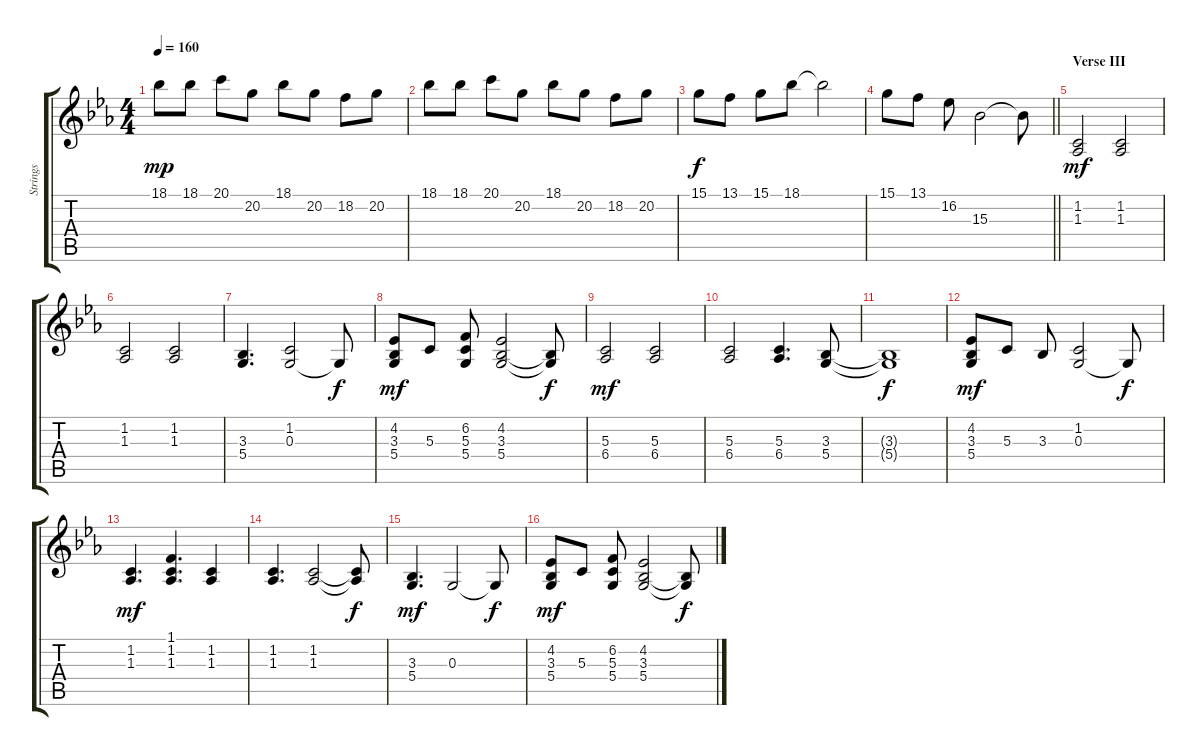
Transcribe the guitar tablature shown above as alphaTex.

\track ("Strings" "Strings") {instrument synthstrings1}
\staff {score tabs}
\tuning (E4 B3 G3 D3 A2 E2) {hide}
\ts (4 4)
\tempo 160
\clef g2
\ks eb
18.1.8{dy mp} 18.1.8 20.1.8 20.2.8 18.1.8 20.2.8 18.2.8 20.2.8 |
18.1.8 18.1.8 20.1.8 20.2.8 18.1.8 20.2.8 18.2.8 20.2.8 |
15.1.8{dy f} 13.1.8 15.1.8 18.1.8 18.1{t}.2 |
\barLineRight lightlight
15.1.8 13.1.8 16.2.8 15.3.2 15.3{t}.8 |
\section ("" "Verse III")
(1.2 1.3).2{dy mf} (1.2 1.3).2 |
(1.2 1.3).2 (1.2 1.3).2 |
(3.3 5.4).4{d} (1.2 0.3).2 0.3{t}.8{dy f} |
(4.2 3.3 5.4).8{dy mf} 5.3.8 (6.2 5.3 5.4).8 (4.2 3.3 5.4).2 (3.3{t} 5.4{t}).8{dy f} |
(5.3 6.4).2{dy mf} (5.3 6.4).2 |
(5.3 6.4).2 (5.3 6.4).4{d} (3.3 5.4).8 |
(3.3{t} 5.4{t}).1{dy f} |
(4.2 3.3 5.4).8{dy mf} 5.3.8 3.3.8 (1.2 0.3).2 0.3{t}.8{dy f} |
(1.2 1.3).4{d dy mf} (1.1 1.2 1.3).4{d} (1.2 1.3).4 |
(1.2 1.3).4{d} (1.2 1.3).2 (1.2{t} 1.3{t}).8{dy f} |
(3.3 5.4).4{d dy mf} 0.3.2 0.3{t}.8{dy f} |
(4.2 3.3 5.4).8{dy mf} 5.3.8 (6.2 5.3 5.4).8 (4.2 3.3 5.4).2 (3.3{t} 5.4{t}).8{dy f}
